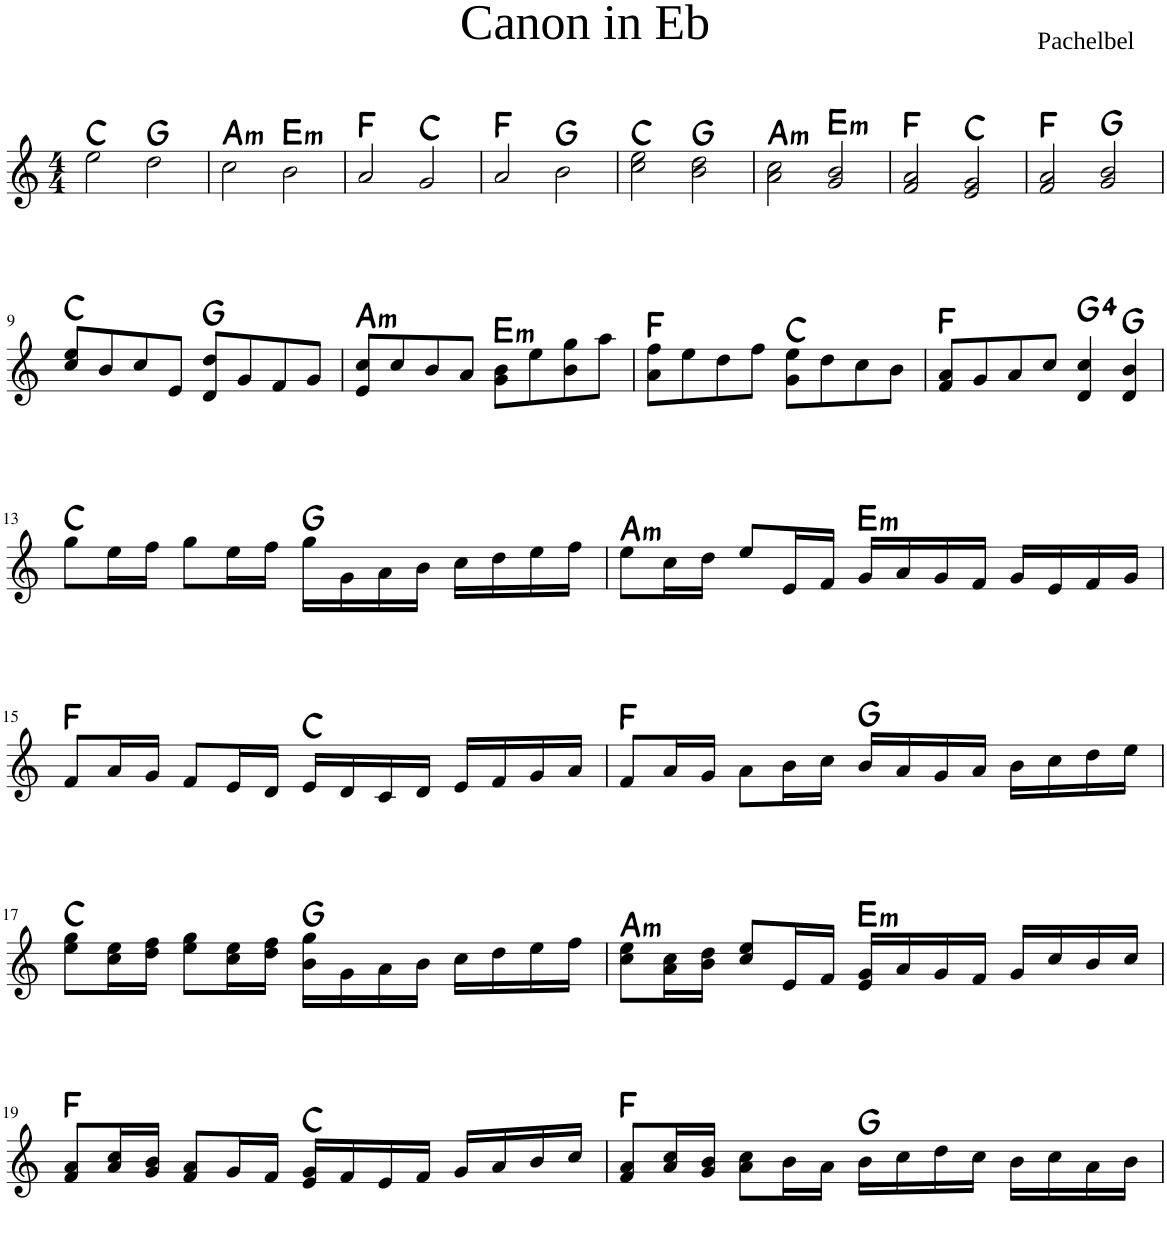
**kern	**harte
*part1	*part1
*staff1	*
*I"Saxophone Alto	*
*clefG2	*
*Trd5c9	*
*k[]	*
*M4/4	*
=1	=1
2ee\	C:maj
2dd\	G:maj
=2	=2
!	!LO:H:kt=m
2cc\	A:min
!	!LO:H:kt=m
2b\	E:min
=3	=3
2a/	F:maj
2g/	C:maj
=4	=4
2a/	F:maj
2b\	G:maj
=5	=5
2cc\ 2ee\	C:maj
2b\ 2dd\	G:maj
=6	=6
!	!LO:H:kt=m
2a\ 2cc\	A:min
!	!LO:H:kt=m
2g/ 2b/	E:min
=7	=7
2f/ 2a/	F:maj
2e/ 2g/	C:maj
=8	=8
2f/ 2a/	F:maj
2g/ 2b/	G:maj
!!LO:LB:g=z
=9	=9
8cc/ 8ee/L	C:maj
8b/	.
8cc/	.
8e/J	.
8d/ 8dd/L	G:maj
8g/	.
8f/	.
8g/J	.
=10	=10
!	!LO:H:kt=m
8e/ 8cc/L	A:min
8cc/	.
8b/	.
8a/J	.
!	!LO:H:kt=m
8g\ 8b\L	E:min
8ee\	.
8b\ 8gg\	.
8aa\J	.
=11	=11
8a\ 8ff\L	F:maj
8ee\	.
8dd\	.
8ff\J	.
8g\ 8ee\L	C:maj
8dd\	.
8cc\	.
8b\J	.
=12	=12
8f/ 8a/L	F:maj
8g/	.
8a/	.
8cc/J	.
4d/ 4cc/	G:maj(4)
4d/ 4b/	G:maj
!!LO:LB:g=z
=13	=13
8gg\L	C:maj
16ee\L	.
16ff\JJ	.
8gg\L	.
16ee\L	.
16ff\JJ	.
16gg\LL	G:maj
16g\	.
16a\	.
16b\JJ	.
16cc\LL	.
16dd\	.
16ee\	.
16ff\JJ	.
=14	=14
!	!LO:H:kt=m
8ee\L	A:min
16cc\L	.
16dd\JJ	.
8ee/L	.
16e/L	.
16f/JJ	.
!	!LO:H:kt=m
16g/LL	E:min
16a/	.
16g/	.
16f/JJ	.
16g/LL	.
16e/	.
16f/	.
16g/JJ	.
!!LO:LB:g=z
=15	=15
8f/L	F:maj
16a/L	.
16g/JJ	.
8f/L	.
16e/L	.
16d/JJ	.
16e/LL	C:maj
16d/	.
16c/	.
16d/JJ	.
16e/LL	.
16f/	.
16g/	.
16a/JJ	.
=16	=16
8f/L	F:maj
16a/L	.
16g/JJ	.
8a\L	.
16b\L	.
16cc\JJ	.
16b/LL	G:maj
16a/	.
16g/	.
16a/JJ	.
16b\LL	.
16cc\	.
16dd\	.
16ee\JJ	.
!!LO:LB:g=z
=17	=17
8ee\ 8gg\L	C:maj
16cc\ 16ee\L	.
16dd\ 16ff\JJ	.
8ee\ 8gg\L	.
16cc\ 16ee\L	.
16dd\ 16ff\JJ	.
16b\ 16gg\LL	G:maj
16g\	.
16a\	.
16b\JJ	.
16cc\LL	.
16dd\	.
16ee\	.
16ff\JJ	.
=18	=18
!	!LO:H:kt=m
8cc\ 8ee\L	A:min
16a\ 16cc\L	.
16b\ 16dd\JJ	.
8cc/ 8ee/L	.
16e/L	.
16f/JJ	.
!	!LO:H:kt=m
16e/ 16g/LL	E:min
16a/	.
16g/	.
16f/JJ	.
16g/LL	.
16cc/	.
16b/	.
16cc/JJ	.
!!LO:LB:g=z
=19	=19
8f/ 8a/L	F:maj
16a/ 16cc/L	.
16g/ 16b/JJ	.
8f/ 8a/L	.
16g/L	.
16f/JJ	.
16e/ 16g/LL	C:maj
16f/	.
16e/	.
16f/JJ	.
16g/LL	.
16a/	.
16b/	.
16cc/JJ	.
=20	=20
8f/ 8a/L	F:maj
16a/ 16cc/L	.
16g/ 16b/JJ	.
8a\ 8cc\L	.
16b\L	.
16a\JJ	.
16b\LL	G:maj
16cc\	.
16dd\	.
16cc\JJ	.
16b\LL	.
16cc\	.
16a\	.
16b\JJ	.
=	=
*-	*-
